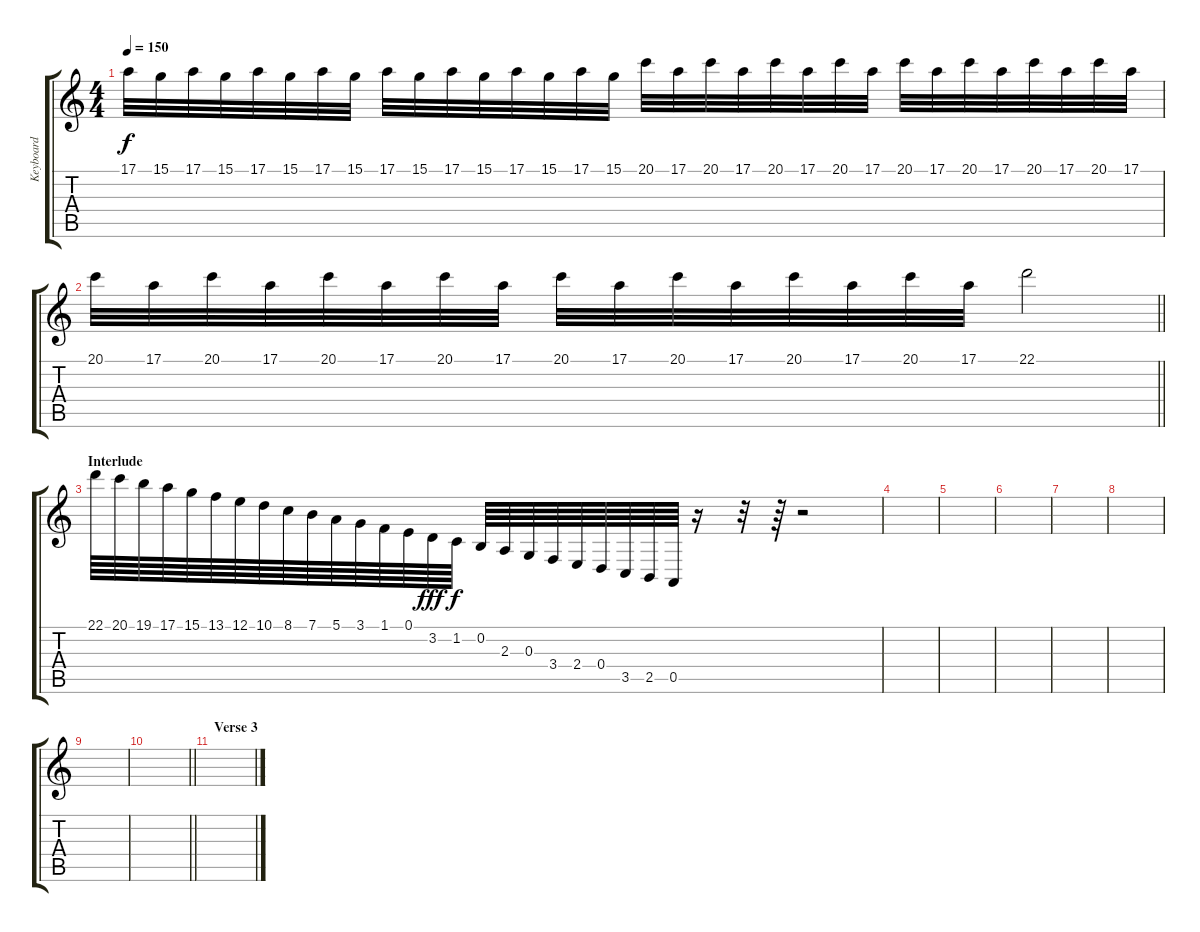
\track ("Keyboard" "Keyboard") {instrument lead2sawtooth}
\staff {score tabs}
\tuning (E4 B3 G3 D3 A2 E2) {hide}
\ts (4 4)
\tempo 150
\clef g2
\ks c
17.1.32{dy f} 15.1.32 17.1.32 15.1.32 17.1.32 15.1.32 17.1.32 15.1.32 17.1.32 15.1.32 17.1.32 15.1.32 17.1.32 15.1.32 17.1.32 15.1.32 20.1.32 17.1.32 20.1.32 17.1.32 20.1.32 17.1.32 20.1.32 17.1.32 20.1.32 17.1.32 20.1.32 17.1.32 20.1.32 17.1.32 20.1.32 17.1.32 |
\barLineRight lightlight
20.1.32 17.1.32 20.1.32 17.1.32 20.1.32 17.1.32 20.1.32 17.1.32 20.1.32 17.1.32 20.1.32 17.1.32 20.1.32 17.1.32 20.1.32 17.1.32 22.1.2{instrument lead1square} |
\section ("" "Interlude")
22.1.64{instrument acousticgrandpiano} 20.1.64 19.1.64 17.1.64 15.1.64 13.1.64 12.1.64 10.1.64 8.1.64 7.1.64 5.1.64 3.1.64 1.1.64 0.1.64 3.2.64{dy fff} 1.2.64{dy f} 0.2.64 2.3.64 0.3.64 3.4.64 2.4.64 0.4.64 3.5.64 2.5.64 0.5.64 r.16 r.32 r.64 r.2{volume 10 instrument lead2sawtooth} |
|
|
|
|
|
|
\barLineRight lightlight
|
\section ("" "Verse 3")
